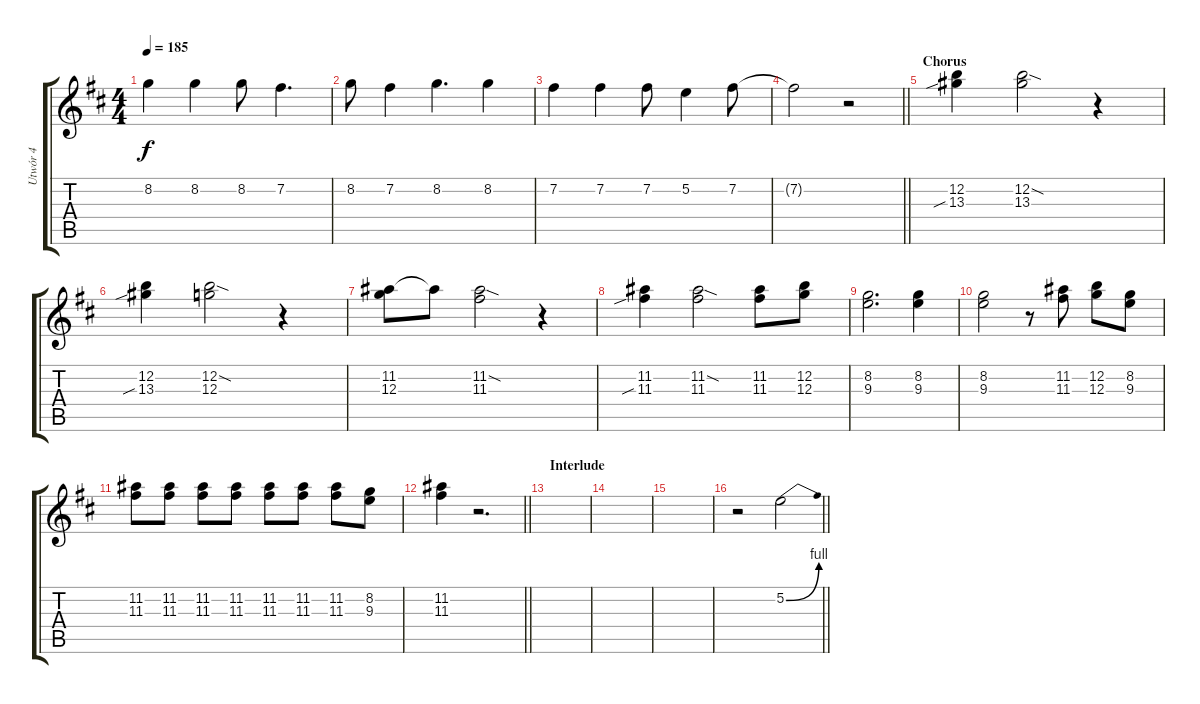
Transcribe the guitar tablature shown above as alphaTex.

\track ("Utwór 4" "Utwór 4") {instrument acousticguitarsteel}
\staff {score tabs}
\tuning (E4 B3 G3 D3 A2 E2) {hide}
\ts (4 4)
\tempo 185
\clef g2
\ks d
8.2.4{dy f} 8.2.4 8.2.8 7.2.4{d} |
8.2.8 7.2.4 8.2.4{d} 8.2.4 |
7.2.4 7.2.4 7.2.8 5.2.4 7.2.8 |
\barLineRight lightlight
7.2{t}.2 r.2 |
\section ("" "Chorus")
(12.2 13.3{sib}).4 (12.2{sod} 13.3).2 r.4 |
(12.2 13.3{sib}).4 (12.2{sod} 12.3).2 r.4 |
(11.2 12.3).8 11.2{t}.8 (11.2{sod} 11.3).2 r.4 |
(11.2 11.3{sib}).4 (11.2{sod} 11.3).2 (11.2 11.3).8 (12.2 12.3).8 |
(8.2 9.3).2{d} (8.2 9.3).4 |
(8.2 9.3).2 r.8 (11.2 11.3).8 (12.2 12.3).8 (8.2 9.3).8 |
(11.2 11.3).8 (11.2 11.3).8 (11.2 11.3).8 (11.2 11.3).8 (11.2 11.3).8 (11.2 11.3).8 (11.2 11.3).8 (8.2 9.3).8 |
\barLineRight lightlight
(11.2 11.3).4 r.2{d} |
\section ("" "Interlude")
|
|
|
\barLineRight lightlight
r.2 5.2{be (bend 0 0 60 4)}.2
